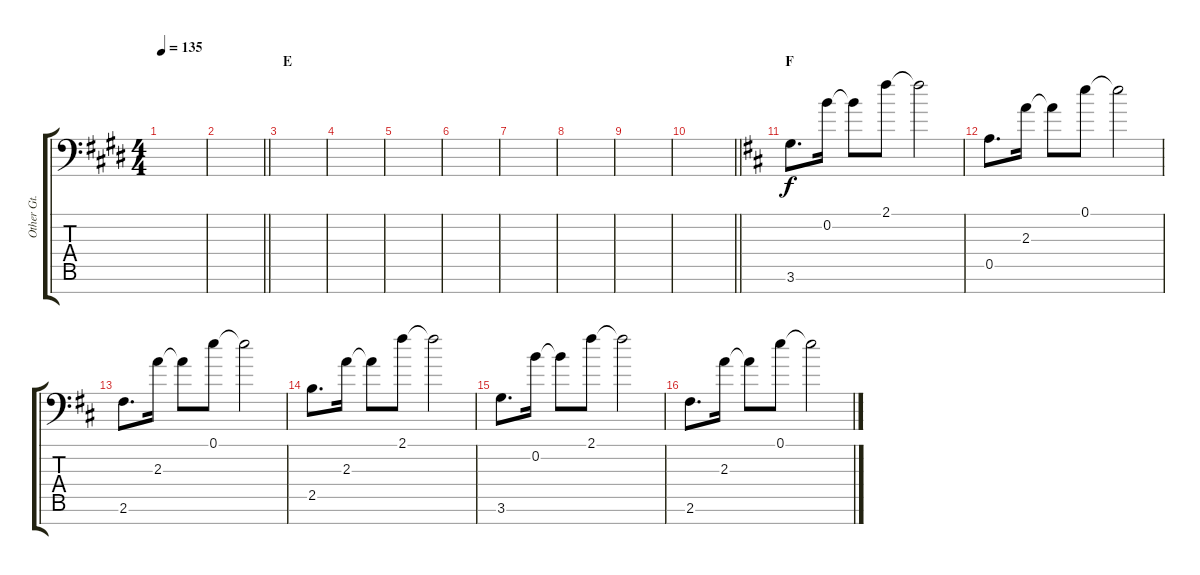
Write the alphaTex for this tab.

\track ("Other Gt." "Other Gt.") {instrument electricguitarclean}
\staff {score tabs}
\tuning (E4 B3 G3 D3 A2 E2 A1) {hide}
\ts (4 4)
\tempo 135
\clef f4
\ks e
|
\barLineRight lightlight
|
\section ("" "E")
|
|
|
|
|
|
|
\barLineRight lightlight
|
\section ("" "F")
\ks d
3.6.8{d} 0.2.16 0.2{t}.8 2.1.8 2.1{t}.2 |
0.5.8{d} 2.3.16 2.3{t}.8 0.1.8 0.1{t}.2 |
2.6.8{d} 2.3.16 2.3{t}.8 0.1.8 0.1{t}.2 |
2.5.8{d} 2.3.16 2.3{t}.8 2.1.8 2.1{t}.2 |
3.6.8{d} 0.2.16 0.2{t}.8 2.1.8 2.1{t}.2 |
2.6.8{d} 2.3.16 2.3{t}.8 0.1.8 0.1{t}.2
